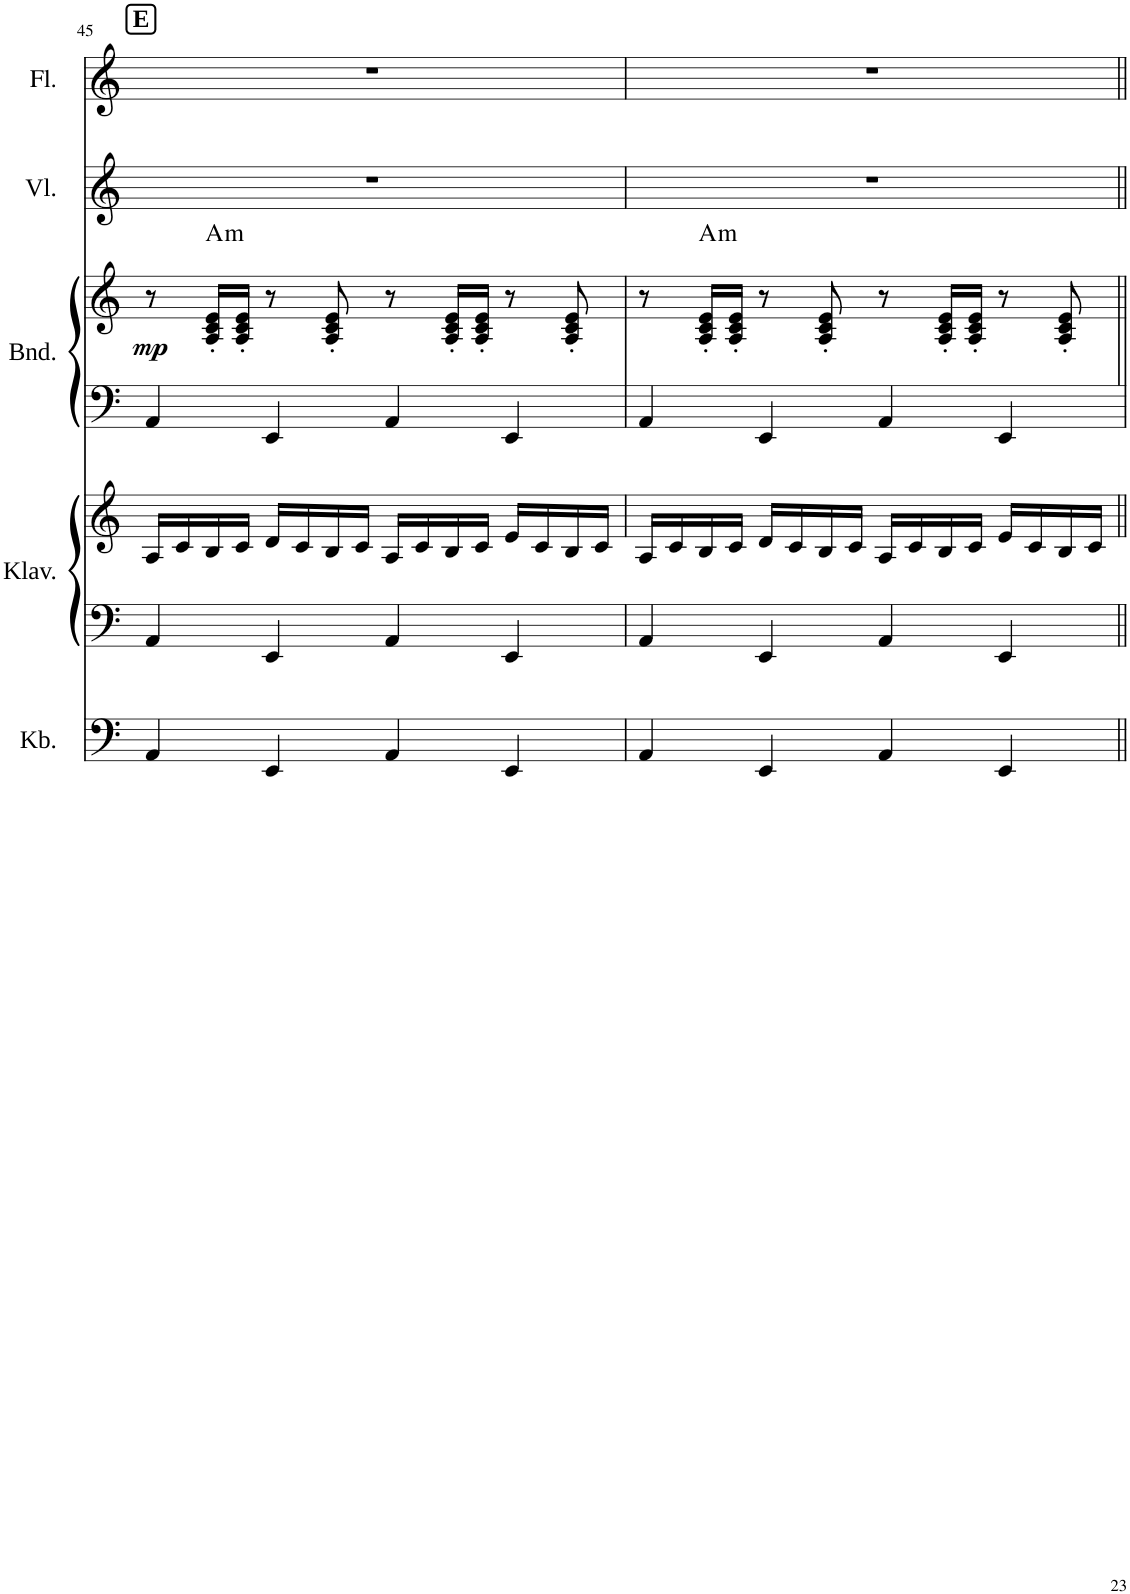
**kern	**kern	**kern	**kern	**kern	**dynam	**harte	**kern	**kern
*part5	*part4	*part4	*part3	*part3	*part3	*part3	*part2	*part1
*staff7	*staff6	*staff5	*staff4	*staff3	*staff3/4	*	*staff2	*staff1
*I"Kontrabass	*I"Klavier	*	*I"Bandoneon	*	*	*	*I"Violine	*I"Flöte
*I'Kb.	*I'Klav.	*	*I'Bnd.	*	*	*	*I'Vl.	*I'Fl.
!!LO:PB:g=z
*clefF4	*clefF4	*clefG2	*clefF4	*clefG2	*	*	*clefG2	*clefG2
*Trd7c12	*	*	*	*	*	*	*	*
*k[]	*k[]	*k[]	*k[]	*k[]	*	*	*k[]	*k[]
*M4/4	*M4/4	*M4/4	*M4/4	*M4/4	*	*	*M4/4	*M4/4
=45	=45	=45	=45	=45	=45	=45	=45	=45
!	!	!	!	!	!	!	!	!LO:TX:a:B:t=E
!	!	!	!	!	!LO:DY:b	!	!	!
4AA/	4AA/	16A/LL	4AA/	8r	mp	.	1r	1r
.	.	16c/	.	.	.	.	.	.
!	!	!	!	!	!	!LO:H:kt=m	!	!
.	.	16B/	.	16A/' 16c/' 16e/'LL	.	A:min	.	.
.	.	16c/JJ	.	16A/' 16c/' 16e/'JJ	.	.	.	.
4EE/	4EE/	16d/LL	4EE/	8r	.	.	.	.
.	.	16c/	.	.	.	.	.	.
.	.	16B/	.	8A/' 8c/' 8e/'	.	.	.	.
.	.	16c/JJ	.	.	.	.	.	.
4AA/	4AA/	16A/LL	4AA/	8r	.	.	.	.
.	.	16c/	.	.	.	.	.	.
.	.	16B/	.	16A/' 16c/' 16e/'LL	.	.	.	.
.	.	16c/JJ	.	16A/' 16c/' 16e/'JJ	.	.	.	.
4EE/	4EE/	16e/LL	4EE/	8r	.	.	.	.
.	.	16c/	.	.	.	.	.	.
.	.	16B/	.	8A/' 8c/' 8e/'	.	.	.	.
.	.	16c/JJ	.	.	.	.	.	.
=46	=46	=46	=46	=46	=46	=46	=46	=46
4AA/	4AA/	16A/LL	4AA/	8r	.	.	1r	1r
.	.	16c/	.	.	.	.	.	.
!	!	!	!	!	!	!LO:H:kt=m	!	!
.	.	16B/	.	16A/' 16c/' 16e/'LL	.	A:min	.	.
.	.	16c/JJ	.	16A/' 16c/' 16e/'JJ	.	.	.	.
4EE/	4EE/	16d/LL	4EE/	8r	.	.	.	.
.	.	16c/	.	.	.	.	.	.
.	.	16B/	.	8A/' 8c/' 8e/'	.	.	.	.
.	.	16c/JJ	.	.	.	.	.	.
4AA/	4AA/	16A/LL	4AA/	8r	.	.	.	.
.	.	16c/	.	.	.	.	.	.
.	.	16B/	.	16A/' 16c/' 16e/'LL	.	.	.	.
.	.	16c/JJ	.	16A/' 16c/' 16e/'JJ	.	.	.	.
4EE/	4EE/	16e/LL	4EE/	8r	.	.	.	.
.	.	16c/	.	.	.	.	.	.
.	.	16B/	.	8A/' 8c/' 8e/'	.	.	.	.
.	.	16c/JJ	.	.	.	.	.	.
=||	=||	=||	=||	=||	=||	=||	=||	=||
*-	*-	*-	*-	*-	*-	*-	*-	*-
